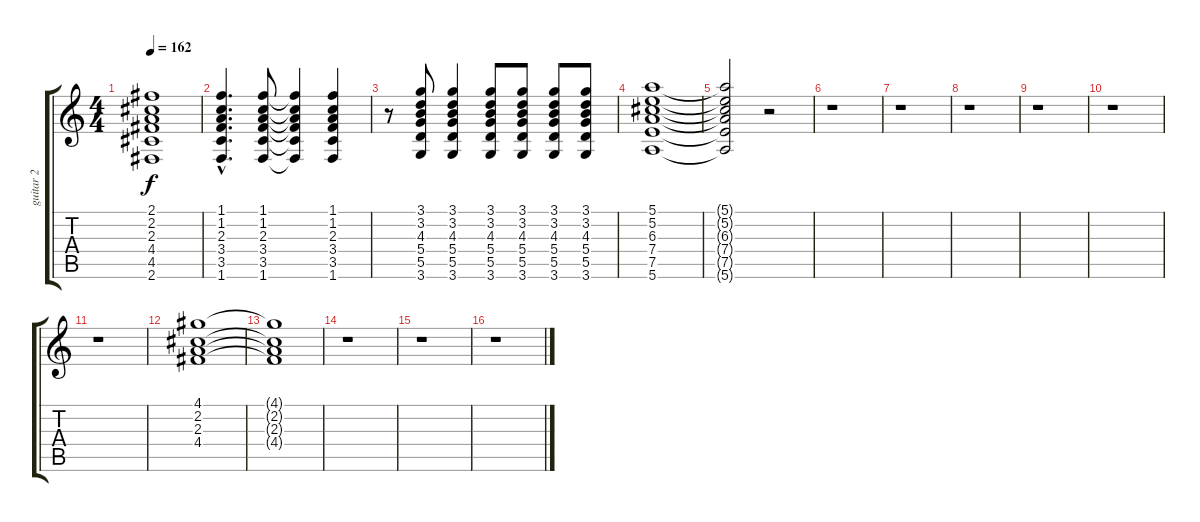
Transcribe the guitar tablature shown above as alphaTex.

\track ("guitar 2" "guitar 2") {instrument overdrivenguitar}
\staff {score tabs}
\tuning (E4 B3 G3 D3 A2 E2) {hide}
\ts (4 4)
\tempo 162
\clef g2
\ks c
(2.1{t} 2.2{t} 2.3{t} 4.4{t} 4.5{t} 2.6{t}).1{dy f} |
(1.1{hac} 1.2{hac} 2.3{hac} 3.4{hac} 3.5{hac} 1.6{hac}).4{d} (1.1 1.2 2.3 3.4 3.5 1.6).8 (1.1{t} 1.2{t} 2.3{t} 3.4{t} 3.5{t} 1.6{t}).4 (1.1 1.2 2.3 3.4 3.5 1.6).4 |
r.8 (3.1 3.2 4.3 5.4 5.5 3.6).8 (3.1 3.2 4.3 5.4 5.5 3.6).4 (3.1 3.2 4.3 5.4 5.5 3.6).8 (3.1 3.2 4.3 5.4 5.5 3.6).8 (3.1 3.2 4.3 5.4 5.5 3.6).8 (3.1 3.2 4.3 5.4 5.5 3.6).8 |
(5.1 5.2 6.3 7.4 7.5 5.6).1 |
(5.1{t} 5.2{t} 6.3{t} 7.4{t} 7.5{t} 5.6{t}).2 r.2 |
r.1 |
r.1 |
r.1 |
r.1 |
r.1 |
r.1 |
(4.1 2.2 2.3 4.4).1 |
(4.1{t} 2.2{t} 2.3{t} 4.4{t}).1 |
r.1 |
r.1 |
r.1
